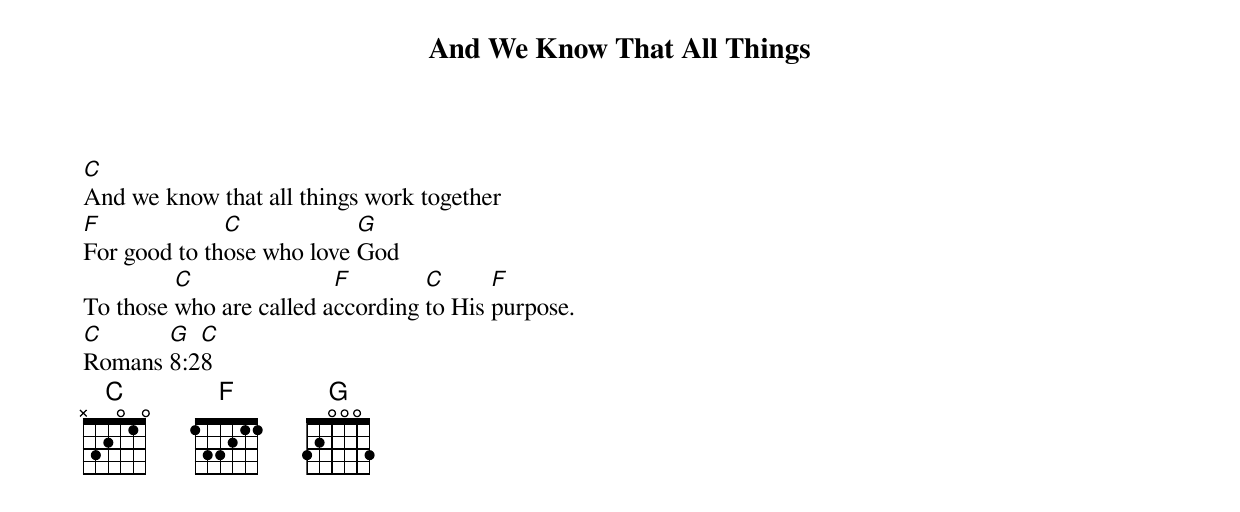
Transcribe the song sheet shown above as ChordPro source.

{title: And We Know That All Things}


[C]And we know that all things work together
[F]For good to th[C]ose who love [G]God
To those [C]who are called a[F]ccording [C]to His [F]purpose.
[C]Romans [G]8:2[C]8
